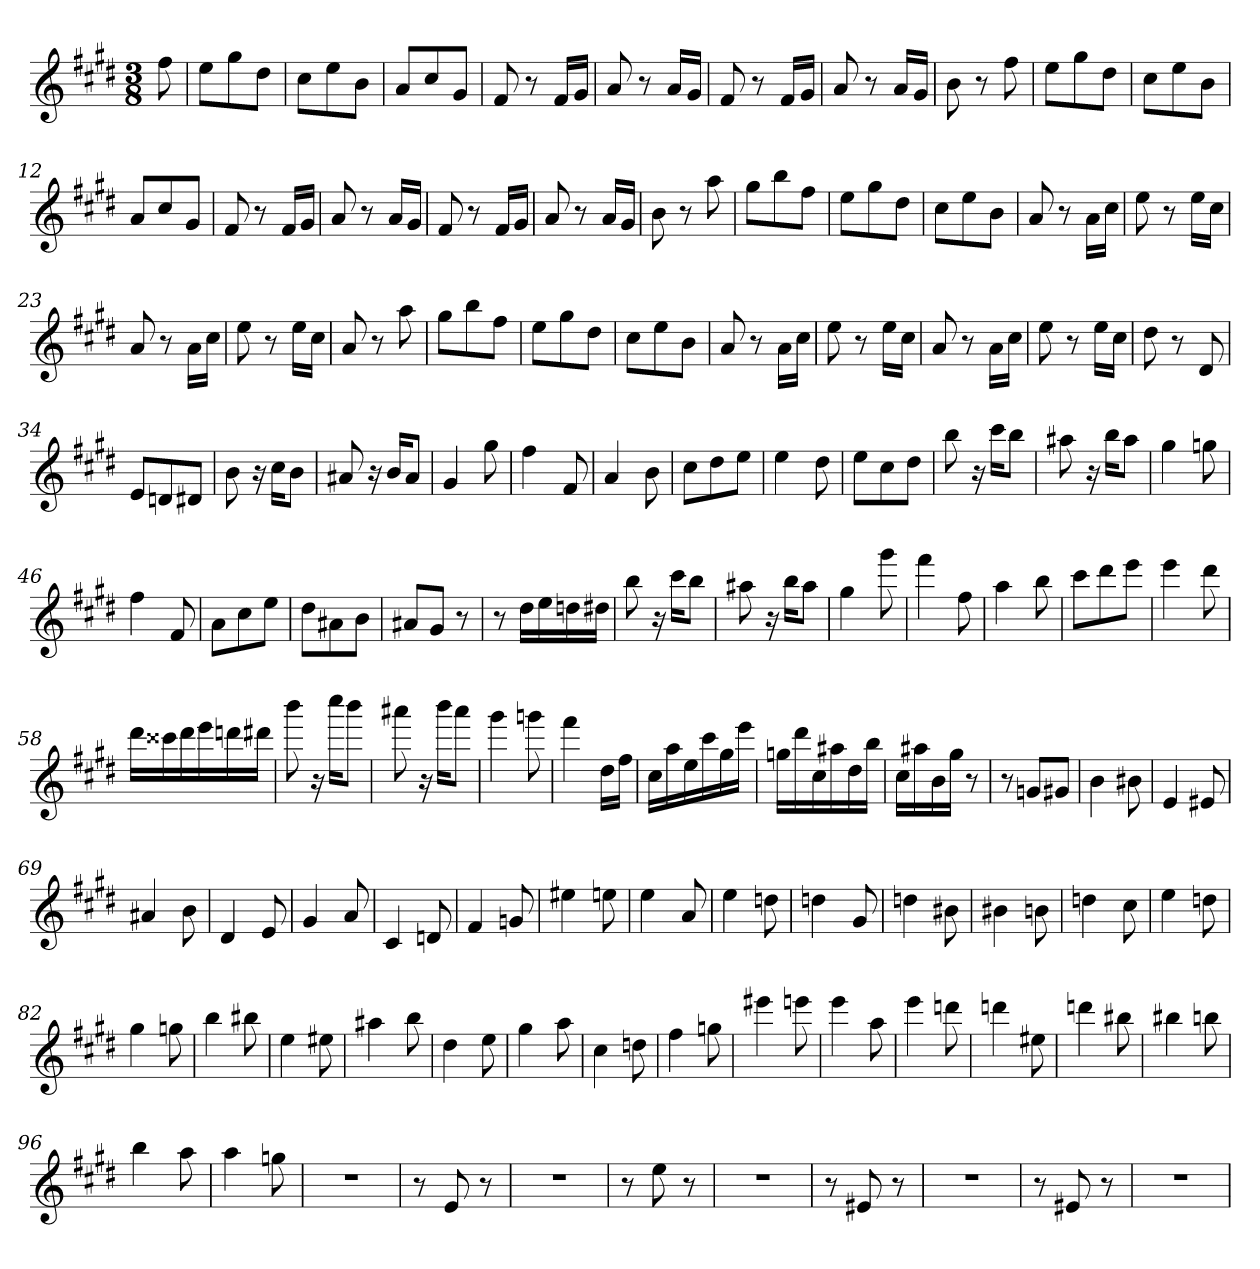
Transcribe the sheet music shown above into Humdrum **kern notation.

**kern
*part1
*staff1
*clefG2
*k[f#c#g#d#]
*E:
*M3/8
=
8ff#
=2
8ee\L
8gg#\
8dd#\J
=3
8cc#\L
8ee\
8b\J
=4
8a/L
8cc#/
8g#/J
=5
8f#
8r
16f#/LL
16g#/JJ
=6
8a
8r
16a/LL
16g#/JJ
=7
8f#
8r
16f#/LL
16g#/JJ
=8
8a
8r
16a/LL
16g#/JJ
=9
8b
8r
8ff#
=10
8ee\L
8gg#\
8dd#\J
=11
8cc#\L
8ee\
8b\J
=12
8a/L
8cc#/
8g#/J
=13
8f#
8r
16f#/LL
16g#/JJ
=14
8a
8r
16a/LL
16g#/JJ
=15
8f#
8r
16f#/LL
16g#/JJ
=16
8a
8r
16a/LL
16g#/JJ
=17
8b
8r
8aa
=18
8gg#\L
8bb\
8ff#\J
=19
8ee\L
8gg#\
8dd#\J
=20
8cc#\L
8ee\
8b\J
=21
8a
8r
16a\LL
16cc#\JJ
=22
8ee
8r
16ee\LL
16cc#\JJ
=23
8a
8r
16a\LL
16cc#\JJ
=24
8ee
8r
16ee\LL
16cc#\JJ
=25
8a
8r
8aa
=26
8gg#\L
8bb\
8ff#\J
=27
8ee\L
8gg#\
8dd#\J
=28
8cc#\L
8ee\
8b\J
=29
8a
8r
16a\LL
16cc#\JJ
=30
8ee
8r
16ee\LL
16cc#\JJ
=31
8a
8r
16a\LL
16cc#\JJ
=32
8ee
8r
16ee\LL
16cc#\JJ
=33
8dd#
8r
8d#
=34
8e/L
8dn/
8d#X/J
=35
8b
16r
16cc#\KL
8b\J
=36
8a#X
16r
16b/KL
8a#/J
=37
4g#
8gg#
=38
4ff#
8f#
=39
4a
8b
=40
8cc#\L
8dd#\
8ee\J
=41
4ee
8dd#
=42
8ee\L
8cc#\
8dd#\J
=43
8bb
16r
16ccc#\KL
8bb\J
=44
8aa#X
16r
16bb\KL
8aa#\J
=45
4gg#
8ggn
=46
4ff#
8f#
=47
8a\L
8cc#\
8ee\J
=48
8dd#\L
8a#X\
8b\J
=49
8a#X/L
8g#/J
8r
=50
8r
16dd#\LL
16ee\
16ddn\
16dd#X\JJ
=51
8bb
16r
16ccc#\KL
8bb\J
=52
8aa#X
16r
16bb\KL
8aa#\J
=53
4gg#
8ggg#
=54
4fff#
8ff#
=55
4aa
8bb
=56
8ccc#\L
8ddd#\
8eee\J
=57
4eee
8ddd#
=58
16ddd#\LL
16ccc##X\
16ddd#\
16eee\
16dddn\
16ddd#X\JJ
=59
8bbb
16r
16cccc#\KL
8bbb\J
=60
8aaa#X
16r
16bbb\KL
8aaa#\J
=61
4ggg#
8gggn
=62
4fff#
16dd#\LL
16ff#\JJ
=63
16cc#\LL
16aa\
16ee\
16ccc#\
16gg#\
16eee\JJ
=64
16ggn\LL
16ddd#\
16cc#\
16aa#X\
16dd#\
16bb\JJ
=65
16cc#\LL
16aa#X\
16b\
16gg#\JJ
8r
=66
8r
8gn/L
8g#X/J
=67
4b
8b#X
=68
4e
8e#X
=69
4a#X
8b
=70
4d#
8e
=71
4g#
8a
=72
4c#
8dn
=73
4f#
8gn
=74
4ee#X
8een
=75
4ee
8a
=76
4ee
8ddn
=77
4ddn
8g#
=78
4ddn
8b#X
=79
4b#X
8bn
=80
4ddn
8cc#
=81
4ee
8ddn
=82
4gg#
8ggn
=83
4bb
8bb#X
=84
4ee
8ee#X
=85
4aa#X
8bb
=86
4dd#
8ee
=87
4gg#
8aa
=88
4cc#
8ddn
=89
4ff#
8ggn
=90
4eee#X
8eeen
=91
4eee
8aa
=92
4eee
8dddn
=93
4dddn
8ee#X
=94
4dddn
8bb#X
=95
4bb#X
8bbn
=96
4bb
8aa
=97
4aa
8ggn
=98
4.r
=99
8r
8e
8r
=100
4.r
=101
8r
8ee
8r
=102
4.r
=103
8r
8e#X
8r
=104
4.r
=105
8r
8e#X
8r
=106
4.r
=
*-
